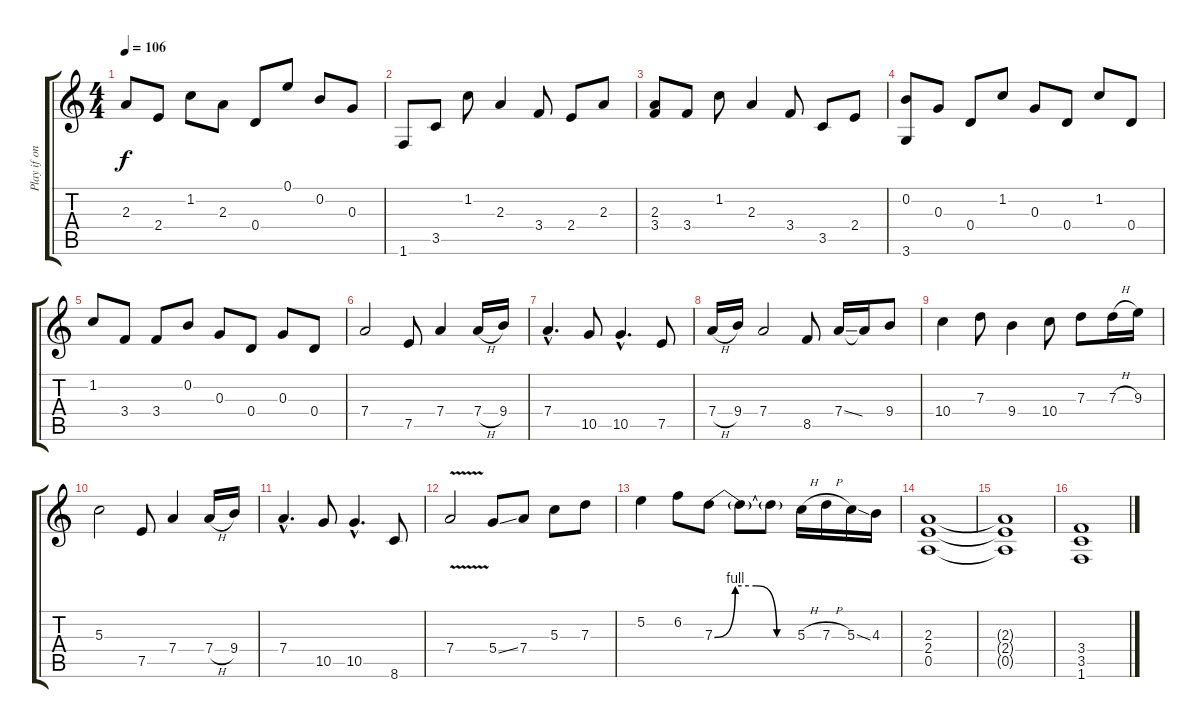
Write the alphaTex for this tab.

\track ("Play if only one Guitar" "Play if on") {instrument electricguitarjazz}
\staff {score tabs}
\tuning (E4 B3 G3 D3 A2 E2) {hide}
\ts (4 4)
\tempo 106
\clef g2
\ks c
2.3.8{dy f} 2.4.8 1.2.8 2.3.8 0.4.8 0.1.8 0.2.8 0.3.8 |
1.6.8 3.5.8 1.2.8 2.3.4 3.4.8 2.4.8 2.3.8 |
(2.3 3.4).8 3.4.8 1.2.8 2.3.4 3.4.8 3.5.8 2.4.8 |
(0.2 3.6).8 0.3.8 0.4.8 1.2.8 0.3.8 0.4.8 1.2.8 0.4.8 |
1.2.8 3.4.8 3.4.8 0.2.8 0.3.8 0.4.8 0.3.8 0.4.8 |
7.4.2 7.5.8 7.4.4 7.4{h}.16 9.4.16 |
7.4{hac}.4{d} 10.5.8 10.5{hac}.4{d} 7.5.8 |
7.4{h}.16 9.4.16 7.4.2 8.5.8 7.4{ss}.16 7.4{t}.16 9.4.8 |
10.4.4 7.3.8 9.4.4 10.4.8 7.3.8 7.3{h}.16 9.3.16 |
5.3.2 7.5.8 7.4.4 7.4{h}.16 9.4.16 |
7.4{hac}.4{d} 10.5.8 10.5{hac}.4{d} 8.6.8 |
7.4{v}.2 5.4{ss}.8 7.4.8 5.3.8 7.3.8 |
5.2.4 6.2.8 7.3{be (custom 0 0 15 4 30 4 45 0 60 0)}.8 7.3{t}.8 7.3{t}.8 5.3{h}.16 7.3{h}.16 5.3{ss}.16 4.3.16 |
(2.3 2.4 0.5).1 |
(2.3{t} 2.4{t} 0.5{t}).1 |
(3.4 3.5 1.6).1
